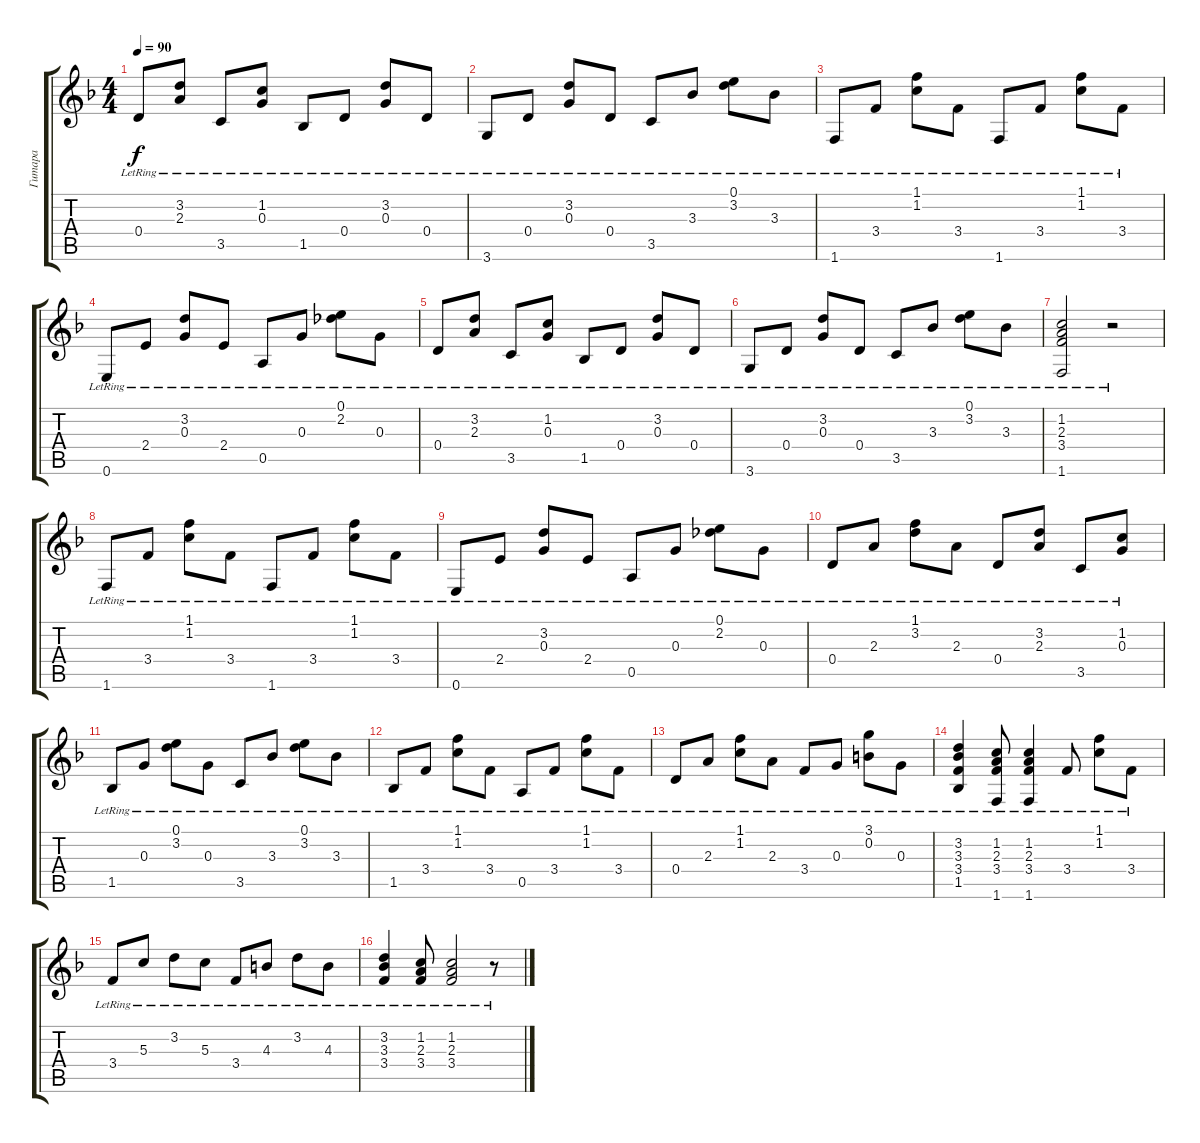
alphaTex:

\track ("Гитара" "Гитара") {instrument acousticguitarsteel}
\staff {score tabs}
\tuning (E4 B3 G3 D3 A2 E2) {hide}
\ts (4 4)
\tempo 90
\clef g2
\ks f
0.4{lr}.8{dy f} (3.2{lr} 2.3{lr}).8 3.5{lr}.8 (1.2{lr} 0.3{lr}).8 1.5{lr}.8 0.4{lr}.8 (3.2{lr} 0.3{lr}).8 0.4{lr}.8 |
3.6{lr}.8 0.4{lr}.8 (3.2{lr} 0.3{lr}).8 0.4{lr}.8 3.5{lr}.8 3.3{lr}.8 (0.1{lr} 3.2{lr}).8 3.3{lr}.8 |
1.6{lr}.8 3.4{lr}.8 (1.1{lr} 1.2{lr}).8 3.4{lr}.8 1.6{lr}.8 3.4{lr}.8 (1.1{lr} 1.2{lr}).8 3.4{lr}.8 |
0.6{lr}.8 2.4{lr}.8 (3.2{lr} 0.3).8 2.4{lr}.8 0.5{lr}.8 0.3{lr}.8 (0.1{lr} 2.2{lr}).8 0.3{lr}.8 |
0.4{lr}.8 (3.2{lr} 2.3{lr}).8 3.5{lr}.8 (1.2{lr} 0.3{lr}).8 1.5{lr}.8 0.4{lr}.8 (3.2{lr} 0.3{lr}).8 0.4{lr}.8 |
3.6{lr}.8 0.4{lr}.8 (3.2{lr} 0.3{lr}).8 0.4{lr}.8 3.5{lr}.8 3.3{lr}.8 (0.1{lr} 3.2{lr}).8 3.3{lr}.8 |
(1.2{lr} 2.3{lr} 3.4{lr} 1.6{lr}).2 r.2 |
1.6{lr}.8 3.4{lr}.8 (1.1{lr} 1.2{lr}).8 3.4{lr}.8 1.6{lr}.8 3.4{lr}.8 (1.1{lr} 1.2{lr}).8 3.4{lr}.8 |
0.6{lr}.8 2.4{lr}.8 (3.2{lr} 0.3).8 2.4{lr}.8 0.5{lr}.8 0.3{lr}.8 (0.1{lr} 2.2{lr}).8 0.3{lr}.8 |
0.4{lr}.8 2.3{lr}.8 (1.1{lr} 3.2{lr}).8 2.3{lr}.8 0.4{lr}.8 (3.2{lr} 2.3{lr}).8 3.5{lr}.8 (1.2{lr} 0.3{lr}).8 |
1.5{lr}.8 0.3{lr}.8 (0.1{lr} 3.2{lr}).8 0.3{lr}.8 3.5{lr}.8 3.3{lr}.8 (0.1{lr} 3.2{lr}).8 3.3{lr}.8 |
1.5{lr}.8 3.4{lr}.8 (1.1{lr} 1.2{lr}).8 3.4{lr}.8 0.5{lr}.8 3.4{lr}.8 (1.1{lr} 1.2{lr}).8 3.4{lr}.8 |
0.4{lr}.8 2.3{lr}.8 (1.1{lr} 1.2{lr}).8 2.3{lr}.8 3.4{lr}.8 0.3{lr}.8 (3.1{lr} 0.2{lr}).8 0.3{lr}.8 |
(3.2{lr} 3.3{lr} 3.4{lr} 1.5{lr}).4 (1.2{lr} 2.3{lr} 3.4{lr} 1.6{lr}).8 (1.2{lr} 2.3{lr} 3.4{lr} 1.6{lr}).4 3.4{lr}.8 (1.1{lr} 1.2{lr}).8 3.4{lr}.8 |
3.4{lr}.8 5.3{lr}.8 3.2{lr}.8 5.3{lr}.8 3.4{lr}.8 4.3{lr}.8 3.2{lr}.8 4.3{lr}.8 |
(3.2{lr} 3.3{lr} 3.4{lr}).4 (1.2{lr} 2.3{lr} 3.4{lr}).8 (1.2{lr} 2.3{lr} 3.4{lr}).2 r.8
